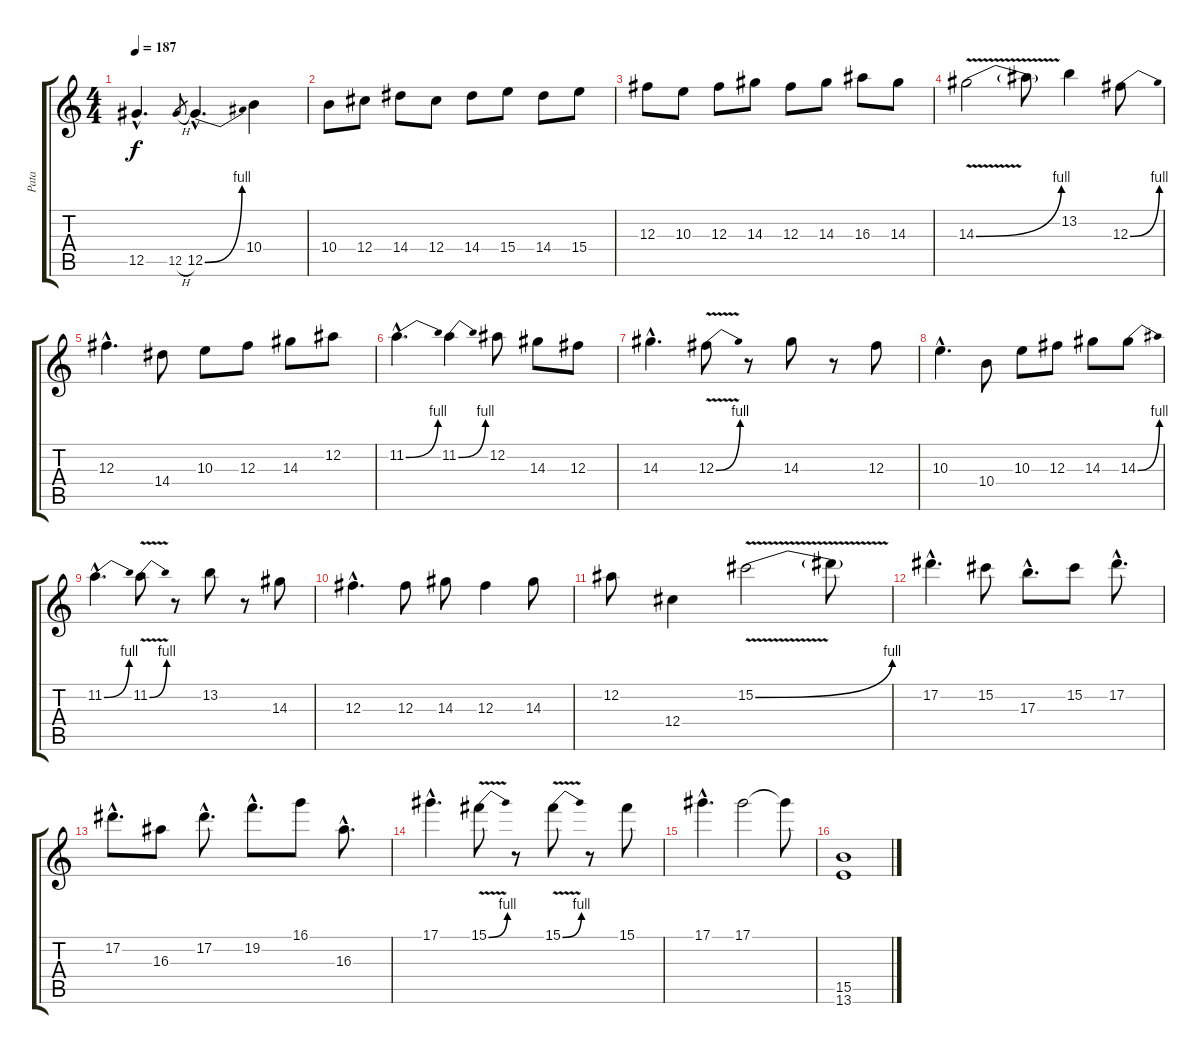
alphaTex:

\track ("Pata" "Pata") {instrument distortionguitar}
\staff {score tabs}
\tuning (Eb4 Bb3 Gb3 Db3 Ab2 Eb2) {hide}
\ts (4 4)
\tempo 187
\clef g2
\ks c
12.5{hac}.4{d dy f} 12.5{h}.8{gr} 12.5{be (bend 0 0 60 4) hac}.4{d} 10.4.4 |
10.4.8 12.4.8 14.4.8 12.4.8 14.4.8 15.4.8 14.4.8 15.4.8 |
12.3.8 10.3.8 12.3.8 14.3.8 12.3.8 14.3.8 16.3.8 14.3.8 |
14.3{be (bend 0 0 60 4) v}.2{volume 15} 14.3{t}.8 13.2.4 12.3{be (bend 0 0 60 4)}.8 |
12.3{hac}.4{d} 14.4.8 10.3.8 12.3.8 14.3.8 12.2.8 |
11.2{be (bend 0 0 60 4) hac}.4{d} 11.2{be (bend 0 0 60 4)}.4 12.2.8 14.3.8 12.3.8 |
14.3{hac}.4{d} 12.3{be (bend 0 0 60 4) v}.8 r.8 14.3.8 r.8 12.3.8 |
10.3{hac}.4{d} 10.4.8 10.3.8 12.3.8 14.3.8 14.3{be (bend 0 0 60 4)}.8 |
11.2{be (bend 0 0 60 4) hac}.4{d} 11.2{be (bend 0 0 60 4) v}.8 r.8 13.2.8 r.8 14.3.8 |
12.3{hac}.4{d} 12.3.8 14.3.8 12.3.4 14.3.8 |
12.2.8 12.4.4 15.2{be (bend 0 0 60 4) v}.2 15.2{t}.8 |
17.2{hac}.4{d} 15.2.8 17.3{hac}.8{d} 15.2.8 17.2{hac}.8{d} |
17.2{hac}.8{d} 16.3.8 17.2{hac}.8{d} 19.2{hac}.8{d} 16.1.8 16.3{hac}.8{d} |
17.1{hac}.4{d} 15.1{be (bend 0 0 60 4) v}.8 r.8 15.1{be (bend 0 0 60 4) v}.8 r.8 15.1.8 |
17.1{hac}.4{d} 17.1.2 17.1{t}.8 |
(15.5 13.6).1
